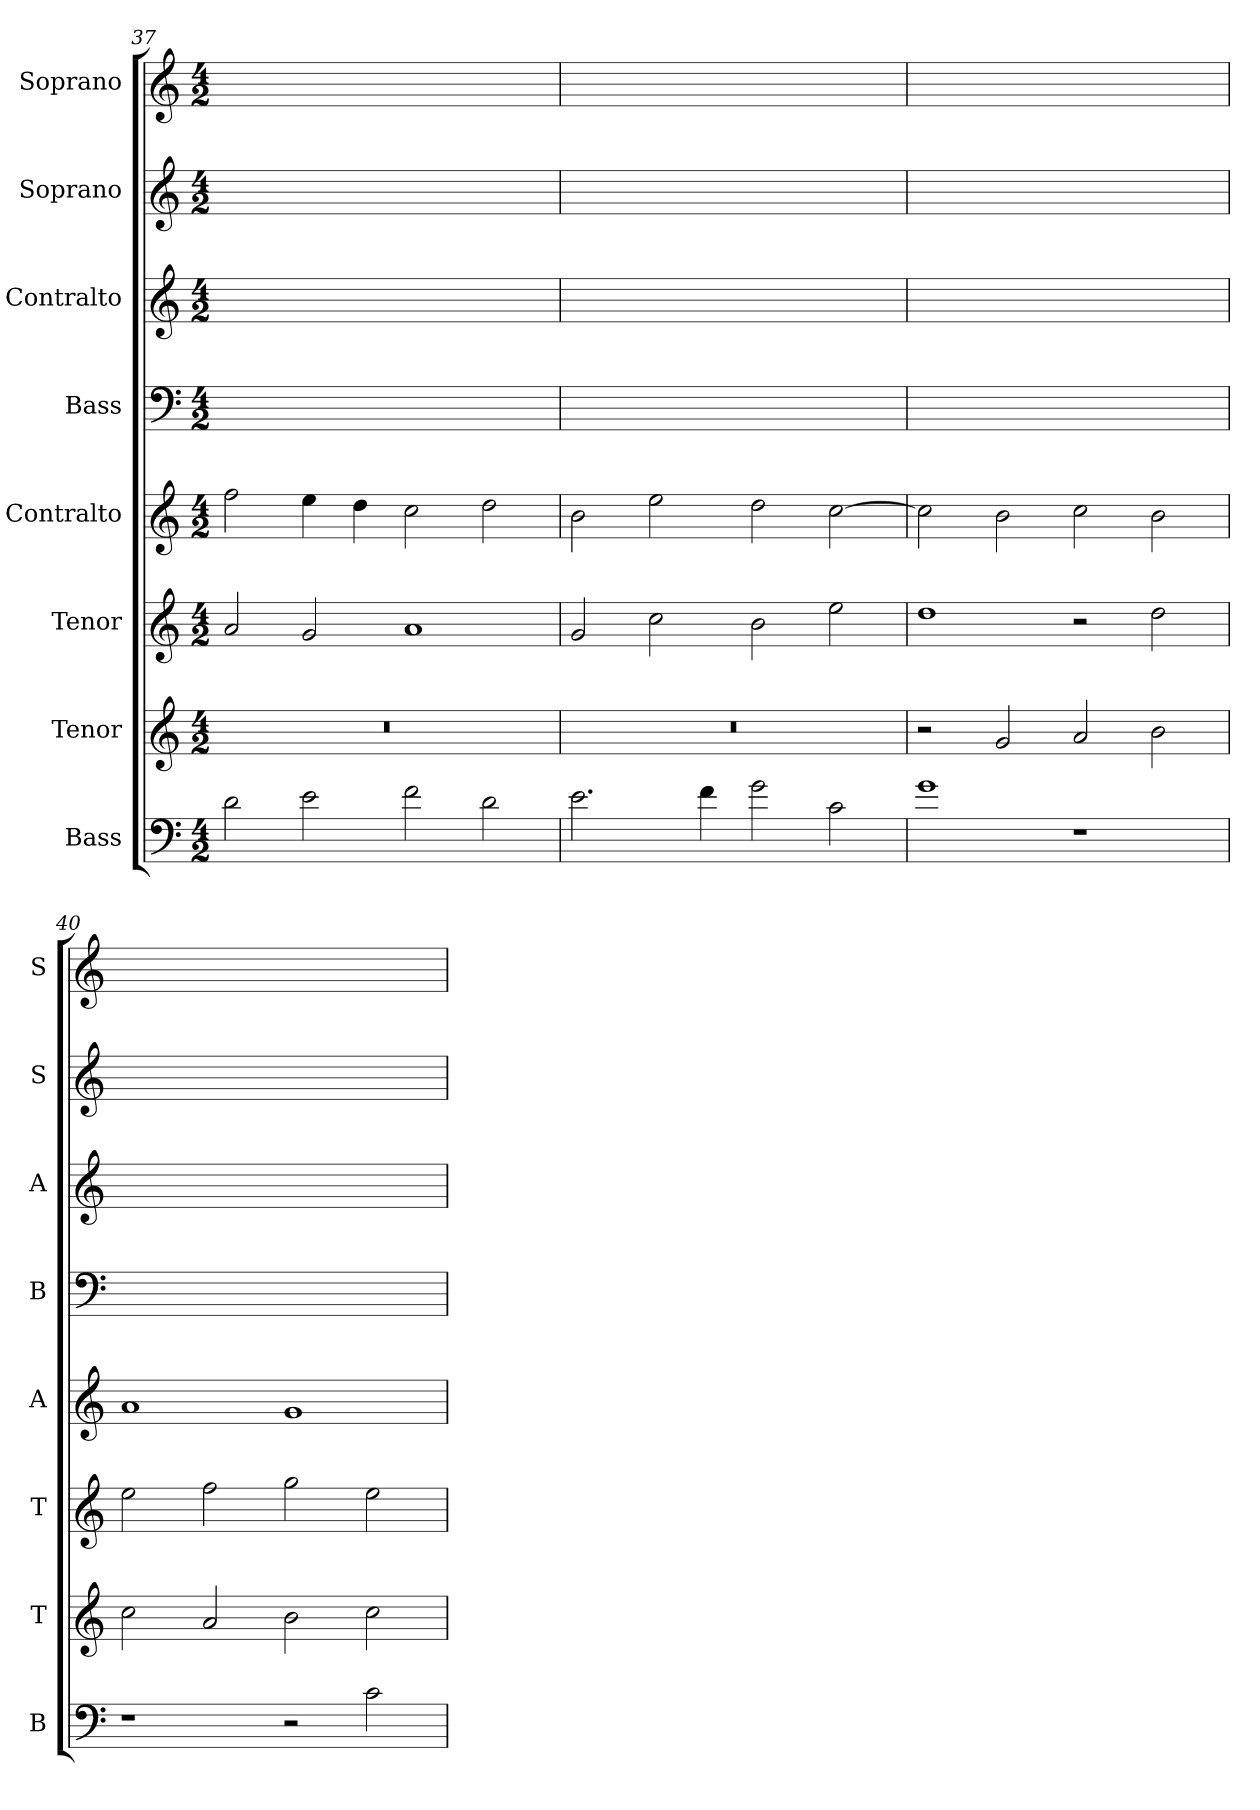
**kern	**kern	**kern	**kern	**kern	**kern	**kern	**kern
*part8	*part7	*part6	*part5	*part4	*part3	*part2	*part1
*staff8	*staff7	*staff6	*staff5	*staff4	*staff3	*staff2	*staff1
*I"Bass	*I"Tenor	*I"Tenor	*I"Contralto	*I"Bass	*I"Contralto	*I"Soprano	*I"Soprano
*I'B	*I'T	*I'T	*I'A	*I'B	*I'A	*I'S	*I'S
*clefF4	*clefG2	*clefG2	*clefG2	*clefF4	*clefG2	*clefG2	*clefG2
*k[]	*k[]	*k[]	*k[]	*k[]	*k[]	*k[]	*k[]
*G:mix	*G:mix	*G:mix	*G:mix	*G:mix	*G:mix	*G:mix	*G:mix
*M4/2	*M4/2	*M4/2	*M4/2	*M4/2	*M4/2	*M4/2	*M4/2
=37	=37	=37	=37	=37	=37	=37	=37
2d	0r	2a	2ff	0ryy	0ryy	0ryy	0ryy
2e	.	2g	4ee	.	.	.	.
.	.	.	4dd	.	.	.	.
2f	.	1a	2cc	.	.	.	.
2d	.	.	2dd	.	.	.	.
=38	=38	=38	=38	=38	=38	=38	=38
2.e	0r	2g	2b	0ryy	0ryy	0ryy	0ryy
.	.	2cc	2ee	.	.	.	.
4f	.	.	.	.	.	.	.
2g	.	2b	2dd	.	.	.	.
2c	.	2ee	[2cc	.	.	.	.
=39	=39	=39	=39	=39	=39	=39	=39
1g	2r	1dd	2cc]	0ryy	0ryy	0ryy	0ryy
.	2g	.	2b	.	.	.	.
1r	2a	2r	2cc	.	.	.	.
.	2b	2dd	2b	.	.	.	.
=40	=40	=40	=40	=40	=40	=40	=40
1r	2cc	2ee	1a	0ryy	0ryy	0ryy	0ryy
.	2a	2ff	.	.	.	.	.
2r	2b	2gg	1g	.	.	.	.
2c	2cc	2ee	.	.	.	.	.
=	=	=	=	=	=	=	=
*-	*-	*-	*-	*-	*-	*-	*-
